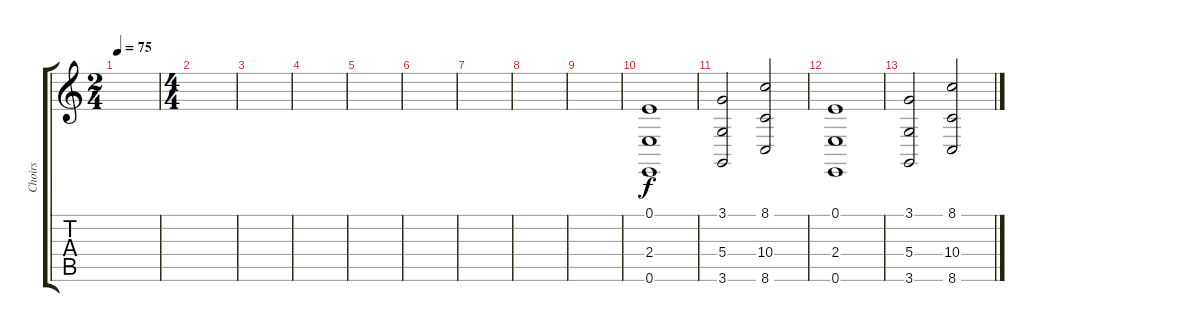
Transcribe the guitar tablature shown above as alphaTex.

\track ("Choirs" "Choirs") {instrument choiraahs}
\staff {score tabs}
\tuning (E4 B3 G3 D3 A2 E2) {hide}
\ts (2 4)
\tempo 75
\clef g2
\ks c
|
\ts (4 4)
|
|
|
|
|
|
|
|
(0.1 2.4 0.6).1 |
(3.1 5.4 3.6).2 (8.1 10.4 8.6).2 |
(0.1 2.4 0.6).1 |
(3.1 5.4 3.6).2 (8.1 10.4 8.6).2
